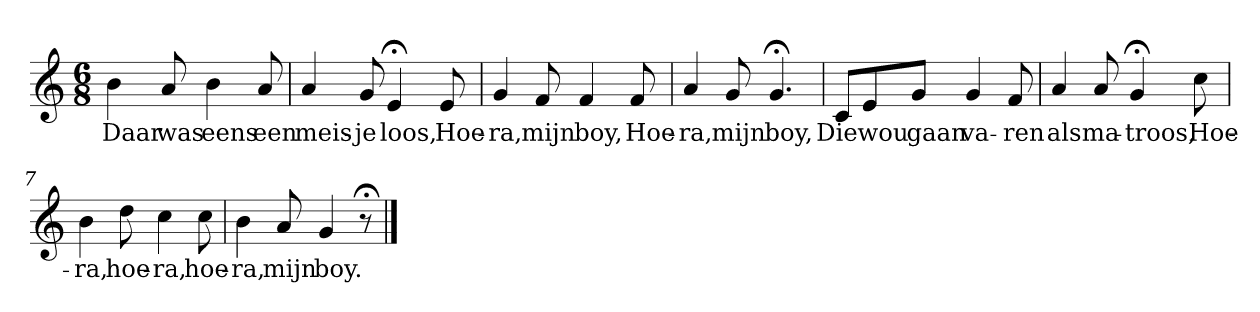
**kern	**text
*part1	*part1
*staff1	*staff1
*k[]	*
*C:	*
*M6/8	*
*MM120	*
=1	=1
4b	Daar
8a	was
4b	eens
8a	een
=2	=2
4a	meis-
8g	-je
4e;<	loos,
8e	Hoe-
=3	=3
4g	-ra,
8f	mijn
4f	boy,
8f	Hoe-
=4	=4
4a	-ra,
8g	mijn
4.g;<	boy,
=5	=5
8cL	Die
8e	wou
8gJ	gaan
4g	va-
8f	-ren
=6	=6
4a	als
8a	ma-
4g;<	-troos,
8cc	Hoe-
=7	=7
4b	-ra,
8dd	hoe-
4cc	-ra,
8cc	hoe-
=8	=8
4b	-ra,
8a	mijn
4g	boy.
8r;<	.
==	==
*-	*-
